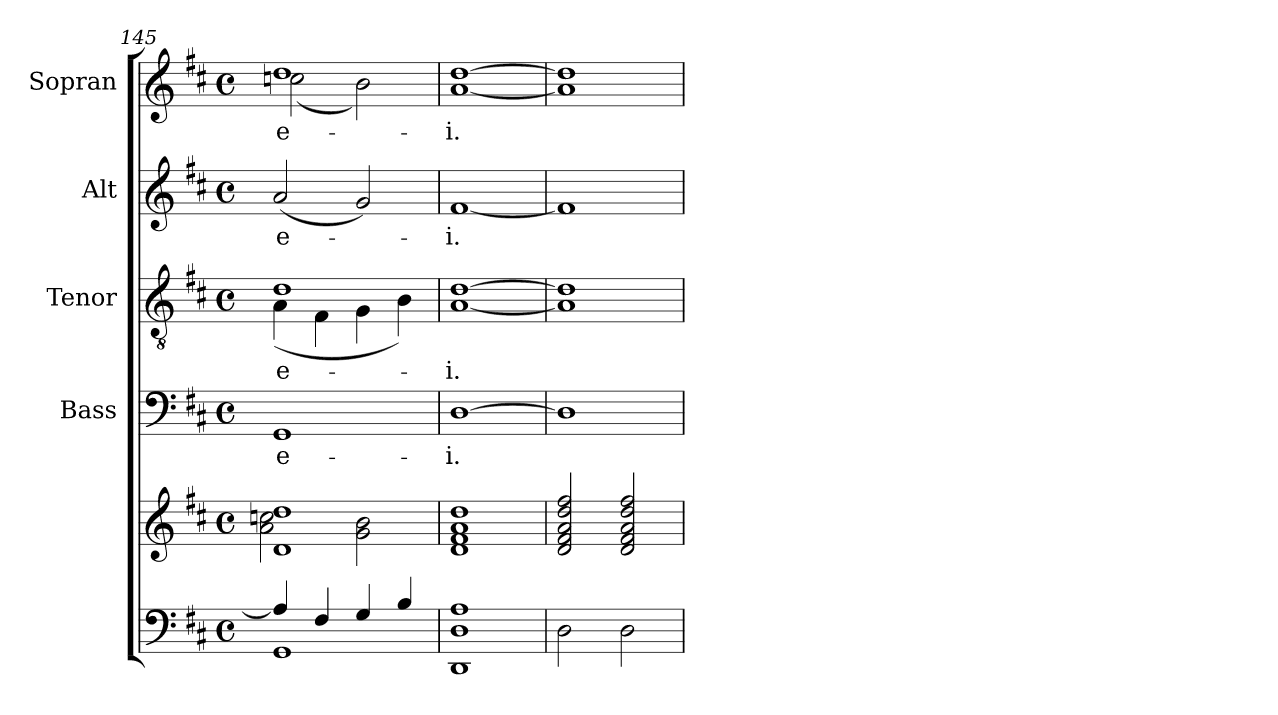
**kern	**kern	**kern	**text	**kern	**text	**kern	**text	**kern	**text
*part5	*part5	*part4	*part4	*part3	*part3	*part2	*part2	*part1	*part1
*staff6	*staff5	*staff4	*staff4	*staff3	*staff3	*staff2	*staff2	*staff1	*staff1
*	*	*I"Bass	*	*I"Tenor	*	*I"Alt	*	*I"Sopran	*
*	*	*I'B.	*	*I'T.	*	*I'A.	*	*I'S.	*
*clefF4	*clefG2	*clefF4	*	*clefGv2	*	*clefG2	*	*clefG2	*
*k[f#c#]	*k[f#c#]	*k[f#c#]	*	*k[f#c#]	*	*k[f#c#]	*	*k[f#c#]	*
*D:	*D:	*D:	*	*D:	*	*D:	*	*D:	*
*M4/4	*M4/4	*M4/4	*	*M4/4	*	*M4/4	*	*M4/4	*
*met(c)	*met(c)	*met(c)	*	*met(c)	*	*met(c)	*	*met(c)	*
=145	=145	=145	=145	=145	=145	=145	=145	=145	=145
*^	*^	*	*	*	*	*	*	*	*
!	!	!	!	!	!LO:LY:b	!	!LO:LY:b	!	!LO:LY:b	!	!LO:LY:b
*	*	*	*	*	*	*^	*	*	*	*^	*
4A/]	1GG	1d 1dd	2a\ 2ccn\	1GG	e-	1d	(<4A\	e-	(<2a/	e-	1dd	(<2ccn\	e-
4F#/	.	.	.	.	.	.	4F#\	.	.	.	.	.	.
4G/	.	.	2g\ 2b\	.	.	.	4G\	.	2g/)	.	.	2b\)	.
4B/	.	.	.	.	.	.	4B\)	.	.	.	.	.	.
*	*	*v	*v	*	*	*	*	*	*	*	*v	*v	*
=146	=146	=146	=146	=146	=146	=146	=146	=146	=146	=146	=146
!	!	!	!	!LO:LY:b	!	!	!LO:LY:b	!	!LO:LY:b	!	!LO:LY:b
*	*	*	*	*	*v	*v	*	*	*	*	*
1D 1A	1DD	1d 1f# 1a 1dd	[1D	-i.	[1A [1d	-i.	[1f#	-i.	[1a [1dd	-i.
*v	*v	*	*	*	*	*	*	*	*	*
=147	=147	=147	=147	=147	=147	=147	=147	=147	=147
2D\	2d/ 2f#/ 2a/ 2dd/ 2ff#/	1D]	.	1A] 1d]	.	1f#]	.	1a] 1dd]	.
2D\	2d/ 2f#/ 2a/ 2dd/ 2ff#/	.	.	.	.	.	.	.	.
=	=	=	=	=	=	=	=	=	=
*-	*-	*-	*-	*-	*-	*-	*-	*-	*-
